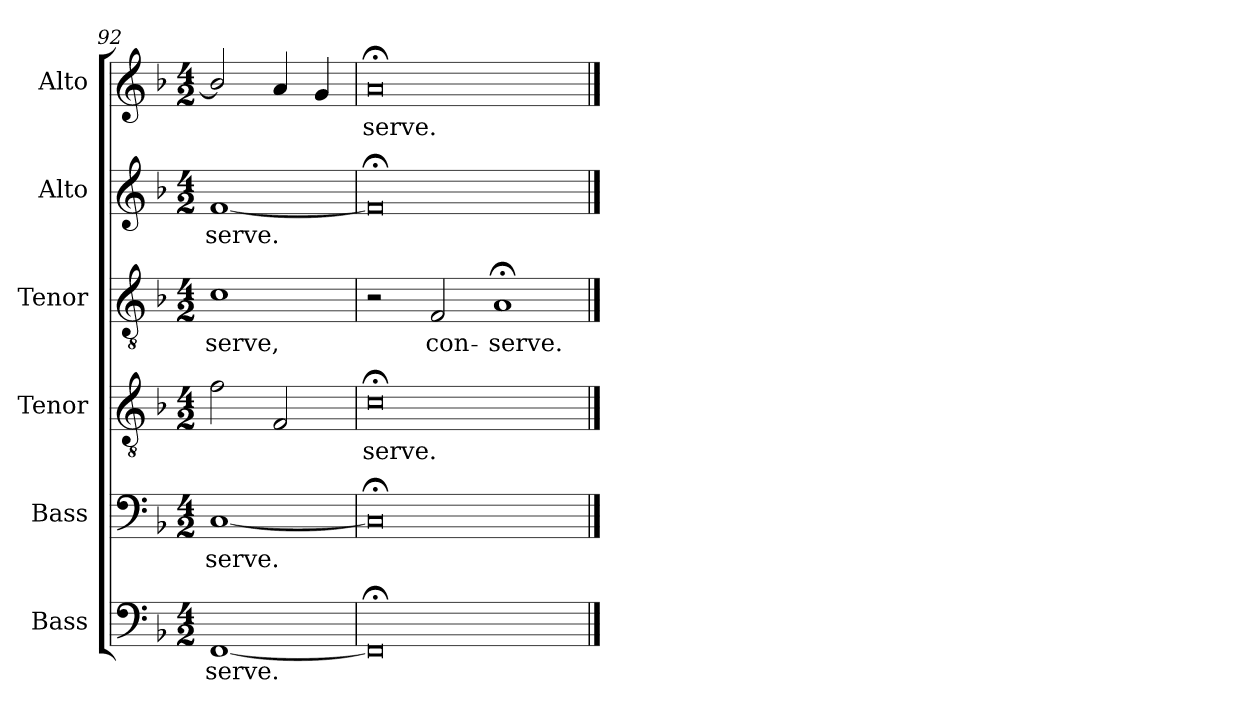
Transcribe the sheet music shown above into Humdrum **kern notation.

**kern	**text	**kern	**text	**kern	**text	**kern	**text	**kern	**text	**kern	**text
*part6	*part6	*part5	*part5	*part4	*part4	*part3	*part3	*part2	*part2	*part1	*part1
*staff6	*staff6	*staff5	*staff5	*staff4	*staff4	*staff3	*staff3	*staff2	*staff2	*staff1	*staff1
*I"Bass	*	*I"Bass	*	*I"Tenor	*	*I"Tenor	*	*I"Alto	*	*I"Alto	*
*I'B.	*	*	*	*I'T.	*	*I'T.	*	*I'A.	*	*I'A.	*
*clefF4	*	*clefF4	*	*clefGv2	*	*clefGv2	*	*clefG2	*	*clefG2	*
*	*	*	*	*ITrd7c12	*	*ITrd7c12	*	*	*	*	*
*k[b-]	*	*k[b-]	*	*k[b-]	*	*k[b-]	*	*k[b-]	*	*k[b-]	*
*F:	*	*F:	*	*F:	*	*F:	*	*F:	*	*F:	*
*M4/2	*	*M4/2	*	*M4/2	*	*M4/2	*	*M4/2	*	*M4/2	*
=92	=92	=92	=92	=92	=92	=92	=92	=92	=92	=92	=92
!	!LO:LY:b	!	!LO:LY:b	!	!	!	!LO:LY:b	!	!LO:LY:b	!	!
[1FF	-serve.	[1C	-serve.	2F\	.	1C	-serve,	[1f	-serve.	2b-/]	.
.	.	.	.	2FF/	.	.	.	.	.	4a/	.
.	.	.	.	.	.	.	.	.	.	4g/	.
=93	=93	=93	=93	=93	=93	=93	=93	=93	=93	=93	=93
!	!	!	!	!	!LO:LY:b	!	!	!	!	!	!LO:LY:b
0FF;<]	.	0C;<]	.	0C;<	-serve.	2r	.	0f;<]	.	0a;<	-serve.
!	!	!	!	!	!	!	!LO:LY:b	!	!	!	!
.	.	.	.	.	.	2FF/	con-	.	.	.	.
!	!	!	!	!	!	!	!LO:LY:b	!	!	!	!
.	.	.	.	.	.	1AA;<	-serve.	.	.	.	.
==	==	==	==	==	==	==	==	==	==	==	==
*-	*-	*-	*-	*-	*-	*-	*-	*-	*-	*-	*-
